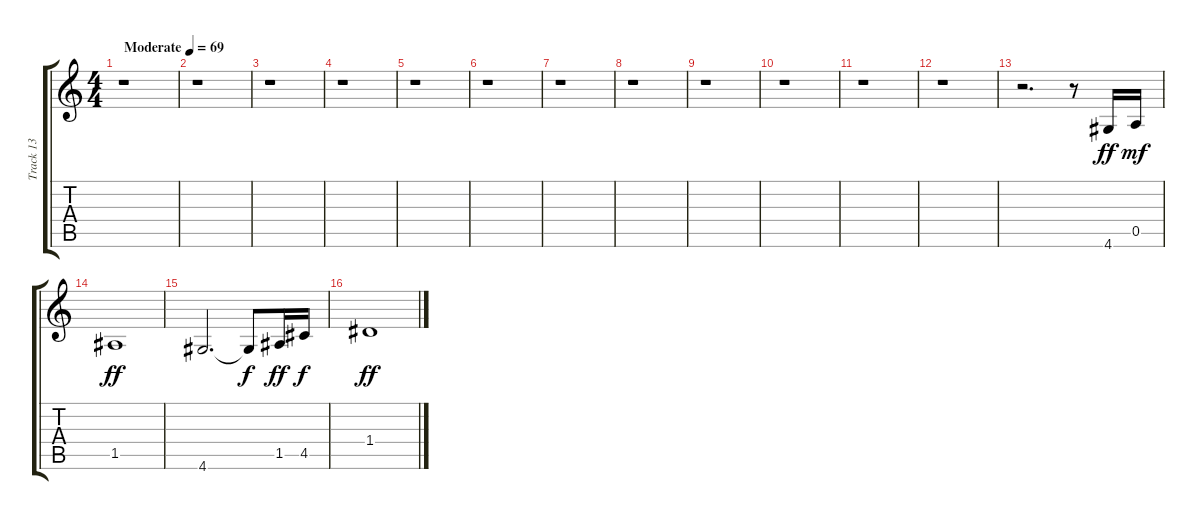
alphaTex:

\track ("Track 13" "Track 13") {instrument electricguitarclean}
\staff {score tabs}
\tuning (E4 B3 G3 D3 A2 E2) {hide}
\ts (4 4)
\tempo (69 "Moderate")
\clef g2
\ks c
r.1{dy ff instrument electricguitarclean} |
r.1 |
r.1 |
r.1 |
r.1 |
r.1 |
r.1 |
r.1 |
r.1 |
r.1 |
r.1 |
r.1 |
r.2{d} r.8 4.6.16 0.5.16{dy mf} |
1.5.1{dy ff} |
4.6.2{d} 4.6{t}.8{dy f} 1.5.16{dy ff} 4.5.16{dy f} |
1.4.1{dy ff}
